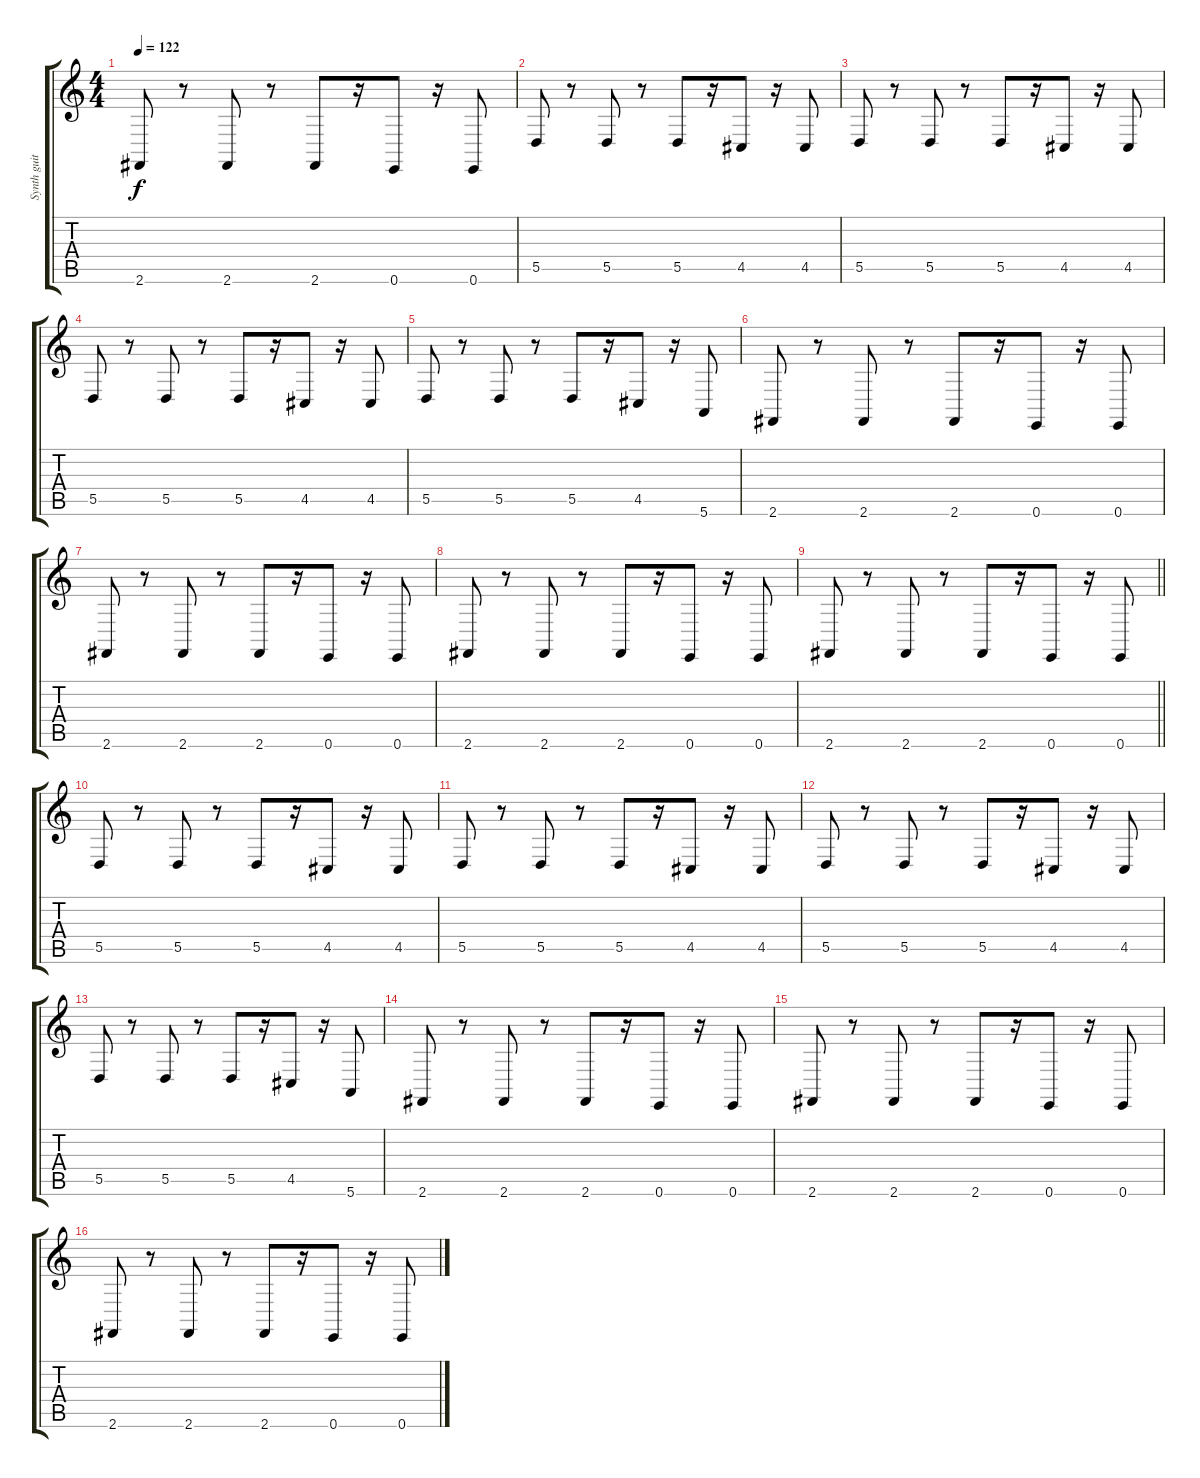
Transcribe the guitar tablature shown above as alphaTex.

\track ("Synth guitar" "Synth guit") {instrument lead2sawtooth}
\staff {score tabs}
\tuning (E4 B3 G3 D3 A2 E2) {hide}
\ts (4 4)
\tempo 122
\clef g2
\ks c
2.6.8{dy f} r.8 2.6.8 r.8 2.6.8 r.16 0.6.8 r.16 0.6.8 |
5.5.8{volume 13} r.8 5.5.8 r.8 5.5.8 r.16 4.5.8 r.16 4.5.8 |
5.5.8 r.8 5.5.8 r.8 5.5.8 r.16 4.5.8 r.16 4.5.8 |
5.5.8 r.8 5.5.8 r.8 5.5.8 r.16 4.5.8 r.16 4.5.8 |
5.5.8 r.8 5.5.8 r.8 5.5.8 r.16 4.5.8 r.16 5.6.8 |
2.6.8 r.8 2.6.8 r.8 2.6.8 r.16 0.6.8 r.16 0.6.8 |
2.6.8 r.8 2.6.8 r.8 2.6.8 r.16 0.6.8 r.16 0.6.8 |
2.6.8 r.8 2.6.8 r.8 2.6.8 r.16 0.6.8 r.16 0.6.8 |
\barLineRight lightlight
2.6.8 r.8 2.6.8 r.8 2.6.8 r.16 0.6.8 r.16 0.6.8 |
\section ("" "")
5.5.8{volume 10 instrument lead1square} r.8 5.5.8 r.8 5.5.8 r.16 4.5.8 r.16 4.5.8 |
5.5.8 r.8 5.5.8 r.8 5.5.8 r.16 4.5.8 r.16 4.5.8 |
5.5.8 r.8 5.5.8 r.8 5.5.8 r.16 4.5.8 r.16 4.5.8 |
5.5.8 r.8 5.5.8 r.8 5.5.8 r.16 4.5.8 r.16 5.6.8 |
2.6.8 r.8 2.6.8 r.8 2.6.8 r.16 0.6.8 r.16 0.6.8 |
2.6.8 r.8 2.6.8 r.8 2.6.8 r.16 0.6.8 r.16 0.6.8 |
2.6.8 r.8 2.6.8 r.8 2.6.8 r.16 0.6.8 r.16 0.6.8
